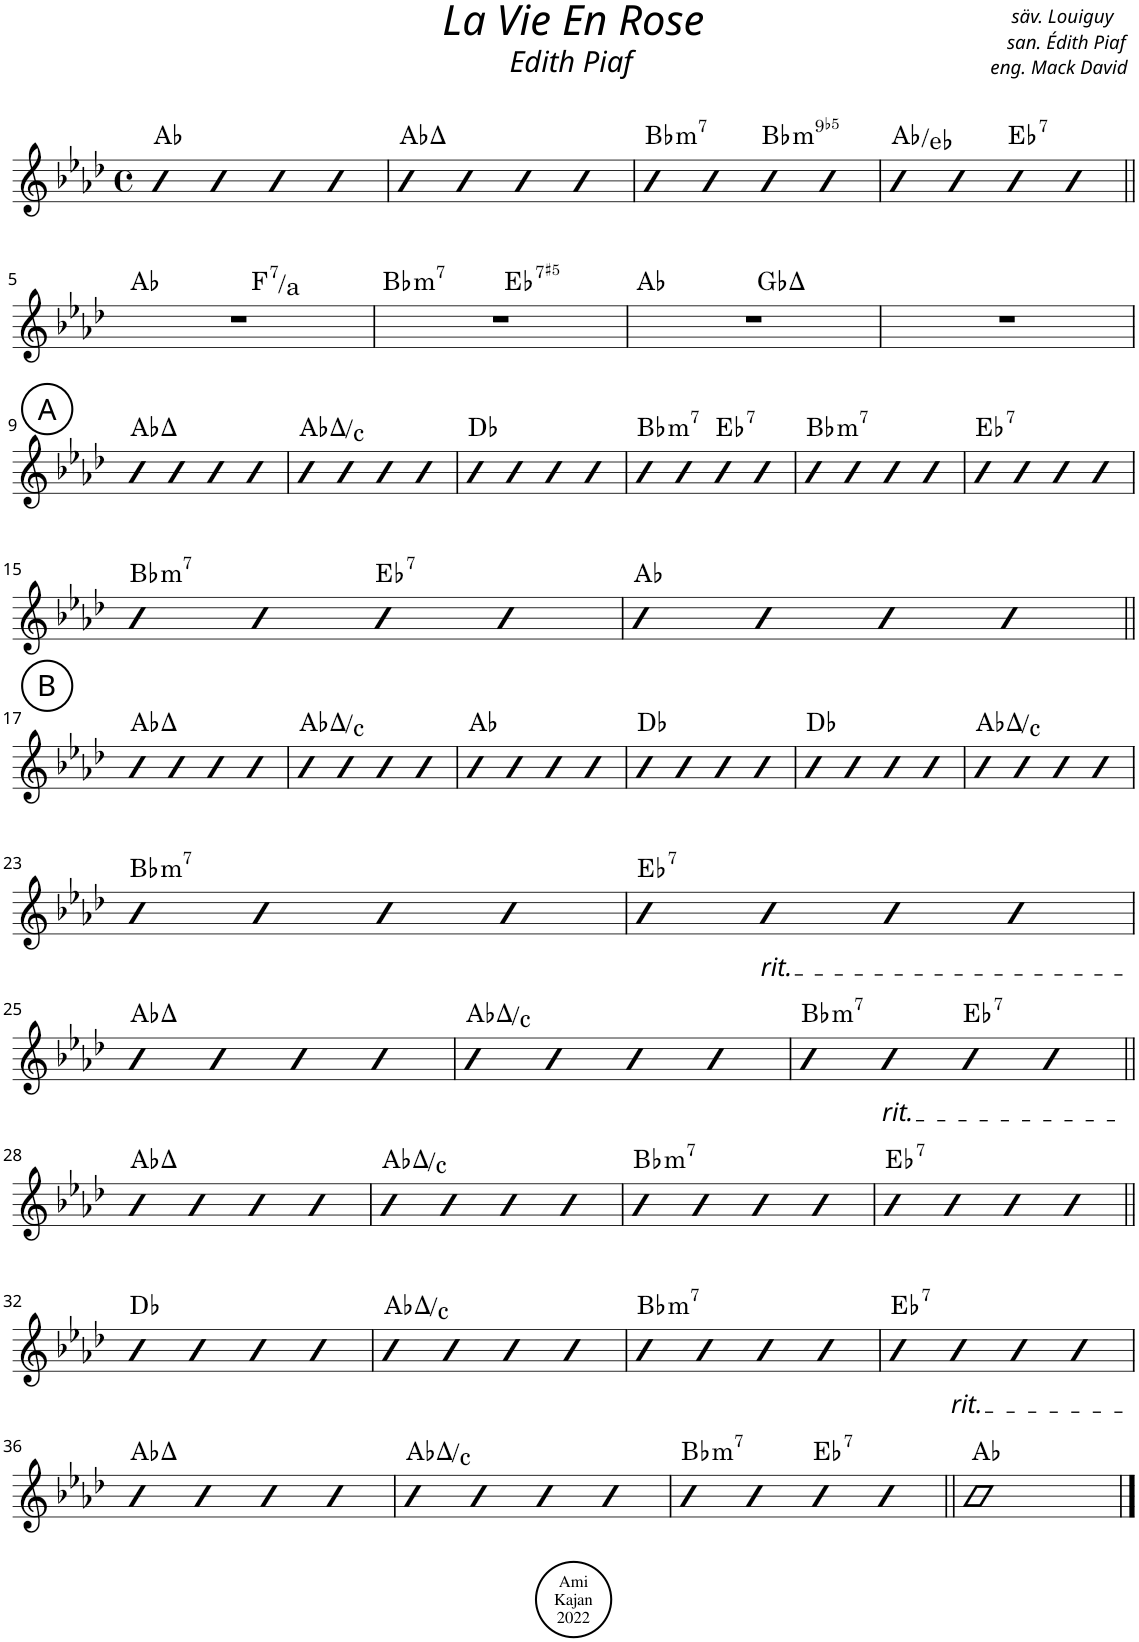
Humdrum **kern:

**kern	**harte
*part1	*part1
*staff1	*
*I"Piano	*
*I'Pno.	*
*clefG2	*
*k[b-e-a-d-]	*
*M4/4	*
*met(c)	*
=1	=1
4GG	Ab:maj
4GG	.
4GG	.
4GG	.
=2	=2
4GG	Ab:maj
4GG	.
4GG	.
4GG	.
=3	=3
!	!LO:H:kt=m7
4GG	Bb:min7
4GG	.
!	!LO:H:kt=m9
4GG	Bb:(b3,b5,b7,9)
4GG	.
=4	=4
4GG	Ab:maj/5
4GG	.
!	!LO:H:kt=7
4GG	Eb:7
4GG	.
!!LO:LB:g=z
=5||	=5||
*^	*
1r	2ryy	Ab:maj
!	!	!LO:H:kt=7
.	2ryy	F:7/3
=6	=6	=6
!	!	!LO:H:kt=m7
1r	2ryy	Bb:min7
!	!	!LO:H:kt=7
.	2ryy	Eb:(3,#5,b7)
=7	=7	=7
1r	2ryy	Ab:maj
.	2ryy	Gb:maj
*v	*v	*
=8	=8
1r	.
!!LO:LB:g=z
!!LO:REH:place=s1:a:cj:enc=circle:fs=14:t=A
=9	=9
4GG	Ab:maj
4GG	.
4GG	.
4GG	.
=10	=10
4GG	Ab:maj/3
4GG	.
4GG	.
4GG	.
=11	=11
4GG	Db:maj
4GG	.
4GG	.
4GG	.
=12	=12
!	!LO:H:kt=m7
4GG	Bb:min7
4GG	.
!	!LO:H:kt=7
4GG	Eb:7
4GG	.
=13	=13
!	!LO:H:kt=m7
4GG	Bb:min7
4GG	.
4GG	.
4GG	.
=14	=14
!	!LO:H:kt=7
4GG	Eb:7
4GG	.
4GG	.
4GG	.
!!LO:LB:g=z
=15	=15
!	!LO:H:kt=m7
4GG	Bb:min7
4GG	.
!	!LO:H:kt=7
4GG	Eb:7
4GG	.
=16	=16
4GG	Ab:maj
4GG	.
4GG	.
4GG	.
!!LO:LB:g=z
!!LO:REH:place=s1:a:cj:enc=circle:fs=14:t=B
=17||	=17||
4GG	Ab:maj
4GG	.
4GG	.
4GG	.
=18	=18
4GG	Ab:maj/3
4GG	.
4GG	.
4GG	.
=19	=19
4GG	Ab:maj
4GG	.
4GG	.
4GG	.
=20	=20
4GG	Db:maj
4GG	.
4GG	.
4GG	.
=21	=21
4GG	Db:maj
4GG	.
4GG	.
4GG	.
=22	=22
4GG	Ab:maj/3
4GG	.
4GG	.
4GG	.
!!LO:LB:g=z
=23	=23
!	!LO:H:kt=m7
4GG	Bb:min7
4GG	.
4GG	.
4GG	.
=24	=24
!	!LO:H:kt=7
4GG	Eb:7
!LO:TX:b:i:t=rit.	!
4GG	.
4GG	.
4GG	.
!!LO:LB:g=z
=25	=25
4GG	Ab:maj
4GG	.
4GG	.
4GG	.
=26	=26
4GG	Ab:maj/3
4GG	.
4GG	.
4GG	.
=27	=27
!	!LO:H:kt=m7
4GG	Bb:min7
!LO:TX:b:i:t=rit.	!
4GG	.
!	!LO:H:kt=7
4GG	Eb:7
4GG	.
!!LO:LB:g=z
=28||	=28||
4GG	Ab:maj
4GG	.
4GG	.
4GG	.
=29	=29
4GG	Ab:maj/3
4GG	.
4GG	.
4GG	.
=30	=30
!	!LO:H:kt=m7
4GG	Bb:min7
4GG	.
4GG	.
4GG	.
=31	=31
!	!LO:H:kt=7
4GG	Eb:7
4GG	.
4GG	.
4GG	.
!!LO:LB:g=z
=32||	=32||
4GG	Db:maj
4GG	.
4GG	.
4GG	.
=33	=33
4GG	Ab:maj/3
4GG	.
4GG	.
4GG	.
=34	=34
!	!LO:H:kt=m7
4GG	Bb:min7
4GG	.
4GG	.
4GG	.
=35	=35
!	!LO:H:kt=7
4GG	Eb:7
!LO:TX:b:i:t=rit.	!
4GG	.
4GG	.
4GG	.
!!LO:LB:g=z
=36	=36
4GG	Ab:maj
4GG	.
4GG	.
4GG	.
=37	=37
4GG	Ab:maj/3
4GG	.
4GG	.
4GG	.
=38	=38
!	!LO:H:kt=m7
4GG	Bb:min7
4GG	.
!	!LO:H:kt=7
4GG	Eb:7
4GG	.
=39||	=39||
1GG	Ab:maj
==	==
*-	*-
